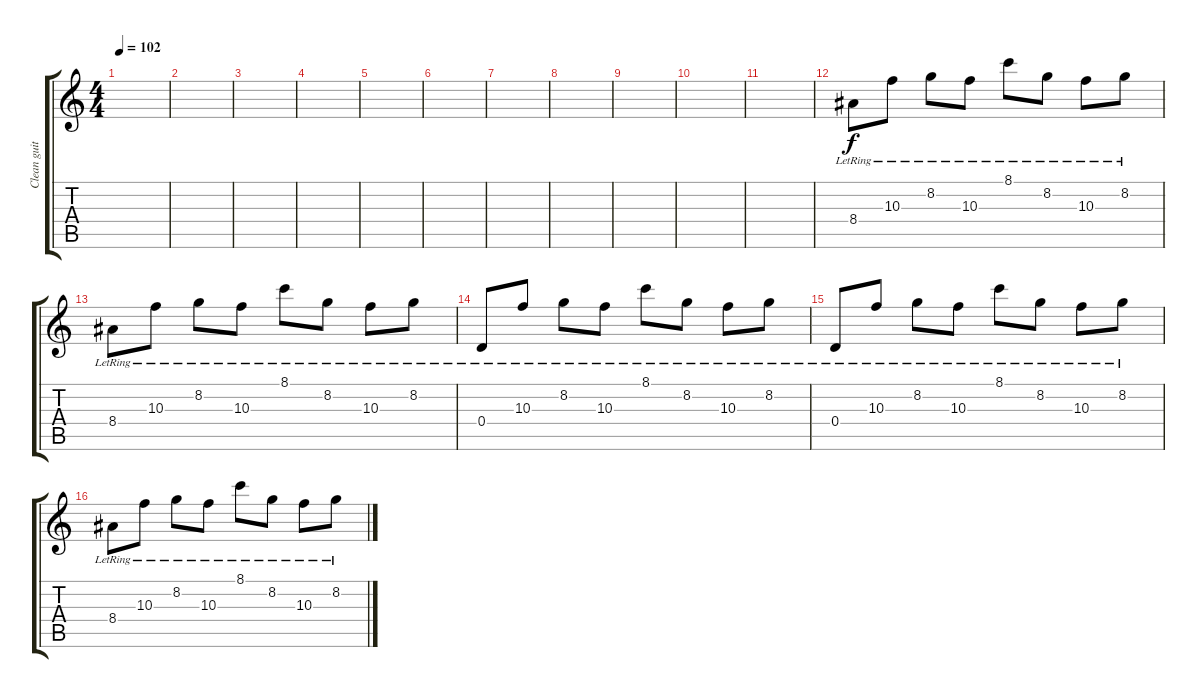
\track ("Clean guitar" "Clean guit") {instrument electricguitarclean}
\staff {score tabs}
\tuning (E4 B3 G3 D3 A2 D2) {hide}
\ts (4 4)
\tempo 102
\clef g2
\ks c
|
|
|
|
|
|
|
|
|
|
|
8.4{lr}.8 10.3{lr}.8 8.2{lr}.8 10.3{lr}.8 8.1{lr}.8 8.2{lr}.8 10.3{lr}.8 8.2{lr}.8 |
8.4{lr}.8 10.3{lr}.8 8.2{lr}.8 10.3{lr}.8 8.1{lr}.8 8.2{lr}.8 10.3{lr}.8 8.2{lr}.8 |
0.4{lr}.8 10.3{lr}.8 8.2{lr}.8 10.3{lr}.8 8.1{lr}.8 8.2{lr}.8 10.3{lr}.8 8.2{lr}.8 |
0.4{lr}.8 10.3{lr}.8 8.2{lr}.8 10.3{lr}.8 8.1{lr}.8 8.2{lr}.8 10.3{lr}.8 8.2{lr}.8 |
8.4{lr}.8 10.3{lr}.8 8.2{lr}.8 10.3{lr}.8 8.1{lr}.8 8.2{lr}.8 10.3{lr}.8 8.2{lr}.8
